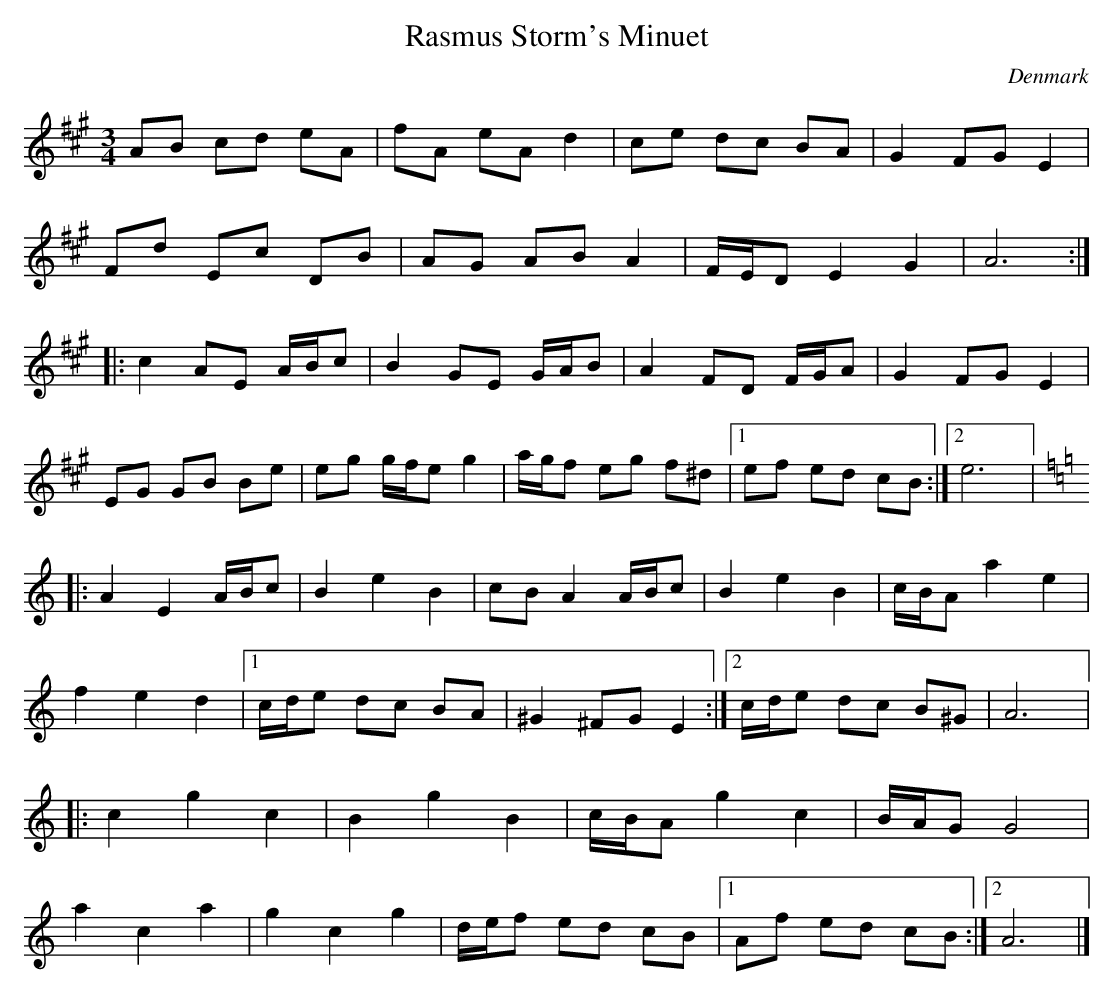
X:1
T:Rasmus Storm's Minuet
C:Denmark
M:3/4
L:1/8
K:A
AB cd eA|fA eA d2|ce dc BA|G2FG E2|
Fd Ec DB|AG AB A2|F/2E/2D E2G2|A6::
c2AE A/2B/2c|B2GE G/2A/2B|A2FD F/2G/2A|G2FG E2|
EG GB Be|eg g/2f/2e g2|a/2g/2f eg f^d|1ef ed cB:|2e6|:
K:C
A2E2A/2B/2c|B2e2B2|cB A2A/2B/2c|B2e2B2|c/2B/2A a2e2|
f2e2d2|1c/2d/2e dc BA|^G2^FG E2:|2c/2d/2e dc B^G|A6|:
c2g2c2|B2g2B2|c/2B/2A g2c2|B/2A/2G G4|
a2c2a2|g2c2g2|d/2e/2f ed cB|1Af ed cB:|2A6|]
